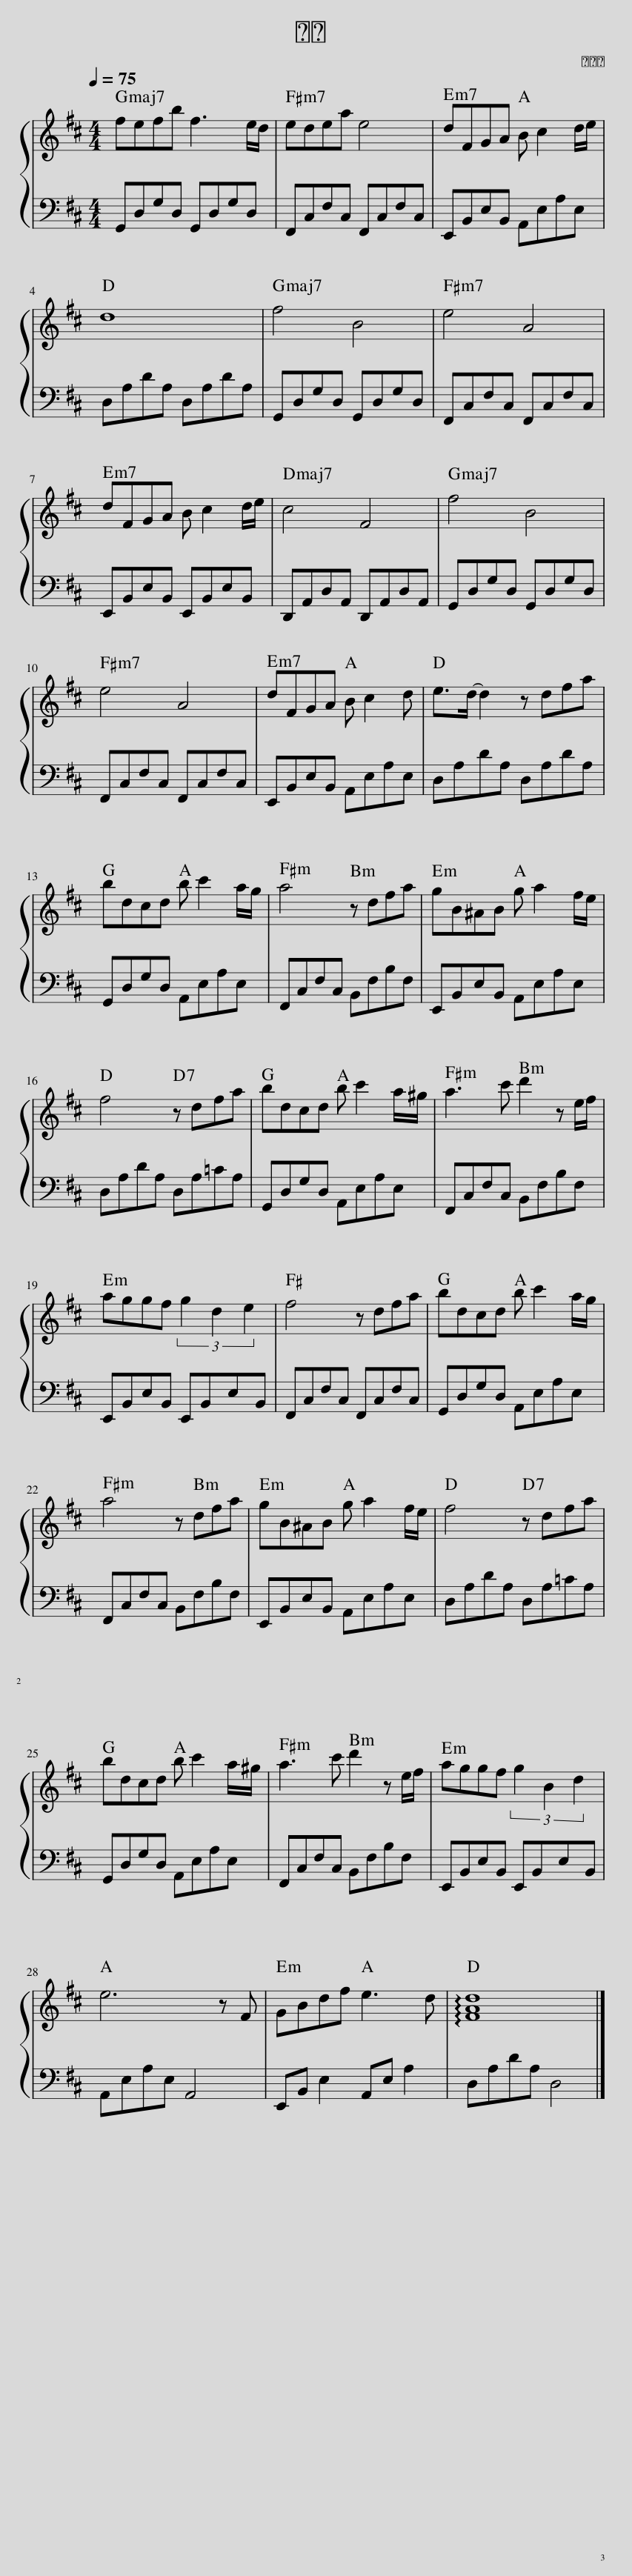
X:1
%%score { 1 | 2 }
L:1/8
Q:1/4=75
M:4/4
I:linebreak $
K:D
V:1 treble
V:2 bass
V:1
 fefb f3 e/d/ | edea e4 | dFGA B c2 d/e/ |$ d8 | f4 B4 | %5
 e4 A4 |$ dFGA B c2 d/e/ | c4 F4 | f4 B4 |$ e4 A4 | %10
 dFGA B c2 d | e>d- d2 z dfa |$ bdcd b c'2 a/g/ | a4 z dfa | gB^AB g a2 f/e/ |$ %15
 f4 z dfa | bdcd b c'2 a/^g/ | a3 c' d'2 z e/f/ |$ aggf (3g2 d2 e2 | f4 z dfa | %20
 bdcd b c'2 a/g/ |$ a4 z dfa | gB^AB g a2 f/e/ | f4 z dfa |$ bdcd b c'2 a/^g/ | %25
 a3 c' d'2 z e/f/ | aggf (3g2 B2 d2 |$ e6 z F | GBdf e3 d | !arpeggio![FAd]8 |] %30
V:2
 G,,D,G,D, G,,D,G,D, | F,,C,F,C, F,,C,F,C, | E,,B,,E,B,, A,,E,A,E, |$ D,A,DA, D,A,DA, | G,,D,G,D, G,,D,G,D, | %5
 F,,C,F,C, F,,C,F,C, |$ E,,B,,E,B,, E,,B,,E,B,, | D,,A,,D,A,, D,,A,,D,A,, | G,,D,G,D, G,,D,G,D, |$ F,,C,F,C, F,,C,F,C, | %10
 E,,B,,E,B,, A,,E,A,E, | D,A,DA, D,A,DA, |$ G,,D,G,D, A,,E,A,E, | F,,C,F,C, B,,F,B,F, | E,,B,,E,B,, A,,E,A,E, |$ %15
 D,A,DA, D,A,=CA, | G,,D,G,D, A,,E,A,E, | F,,C,F,C, B,,F,B,F, |$ E,,B,,E,B,, E,,B,,E,B,, | F,,C,F,C, F,,C,F,C, | %20
 G,,D,G,D, A,,E,A,E, |$ F,,C,F,C, B,,F,B,F, | E,,B,,E,B,, A,,E,A,E, | D,A,DA, D,A,=CA, |$ G,,D,G,D, A,,E,A,E, | %25
 F,,C,F,C, B,,F,B,F, | E,,B,,E,B,, E,,B,,E,B,, |$ A,,E,A,E, A,,4 | E,,B,, E,2 A,,E, A,2 | D,A,DA, D,4 |] %30
